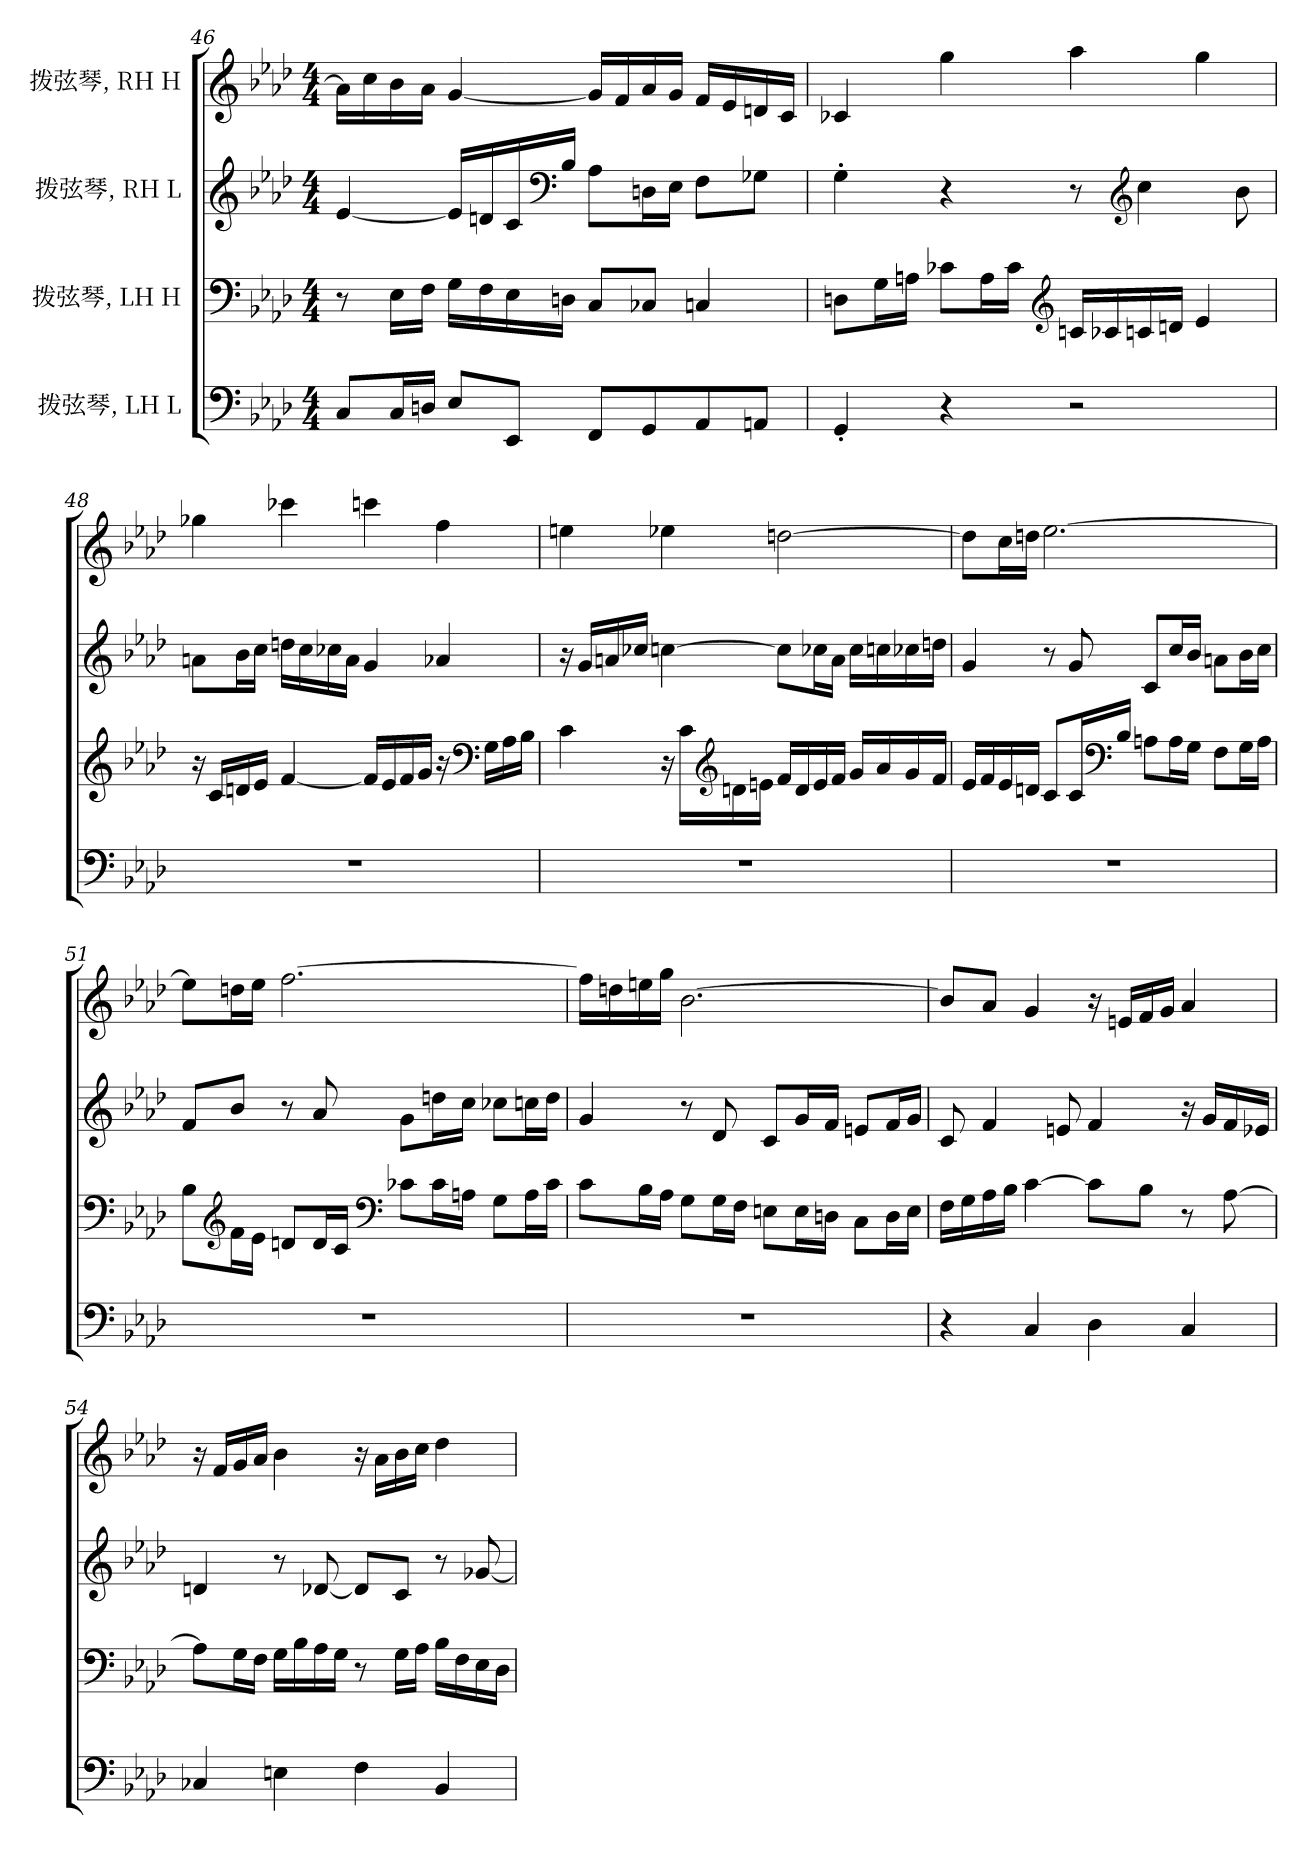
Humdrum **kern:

**kern	**kern	**kern	**kern
*part4	*part3	*part2	*part1
*staff4	*staff3	*staff2	*staff1
*I"拨弦琴, LH L	*I"拨弦琴, LH H	*I"拨弦琴, RH L	*I"拨弦琴, RH H
!!LO:LB:g=z
*clefF4	*clefF4	*clefG2	*clefG2
*k[b-e-a-d-]	*k[b-e-a-d-]	*k[b-e-a-d-]	*k[b-e-a-d-]
*M4/4	*M4/4	*M4/4	*M4/4
=46	=46	=46	=46
8C/L	8r	[4e-/	16a-\LL]
.	.	.	16cc\
16C/L	16E-\LL	.	16b-\
16Dn/JJ	16F\JJ	.	16a-\JJ
8E-/L	16G\LL	16e-/LL]	[4g/
.	16F\	16dn/	.
8EE-/J	16E-\	16c/	.
*	*	*clefF4	*
.	16Dn\JJ	16B-/JJ	.
8FF/L	8C/L	8A-\L	16g/LL]
.	.	.	16f/
8GG/	8C-X/J	16Dn\L	16a-/
.	.	16E-\JJ	16g/JJ
8AA-/	4Cn/	8F\L	16f/LL
.	.	.	16e-/
8AAn/J	.	8G-X\J	16dn/
.	.	.	16c/JJ
=47	=47	=47	=47
4GG'/	8Dn\L	4G'\	4c-X/
.	16G\L	.	.
.	16An\JJ	.	.
4r	8c-X\L	4r	4gg\
.	16A\L	.	.
.	16c-\JJ	.	.
*	*clefG2	*	*
2r	16cn/LL	8r	4aa-\
.	16c-X/	.	.
*	*	*clefG2	*
.	16cn/	4cc\	.
.	16dn/JJ	.	.
.	4e-/	.	4gg\
.	.	8b-\	.
!!LO:LB:g=z
=48	=48	=48	=48
1r	16r	8an\L	4gg-X\
.	16c/LL	.	.
.	16dn/	16b-\L	.
.	16e-/JJ	16cc\JJ	.
.	[4f/	16ddn\LL	4ccc-X\
.	.	16cc\	.
.	.	16cc-X\	.
.	.	16a\JJ	.
.	16f/LL]	4g/	4cccn\
.	16e-/	.	.
.	16f/	.	.
.	16g/JJ	.	.
.	16r	4a-X/	4ff\
*	*clefF4	*	*
.	16G\LL	.	.
.	16A-\	.	.
.	16B-\JJ	.	.
=49	=49	=49	=49
1r	4c\	16r	4een\
.	.	16g/LL	.
.	.	16an/	.
.	.	16cc-X/JJ	.
.	16r	[4ccn\	4ee-X\
.	16c\LL	.	.
*	*clefG2	*	*
.	16dn\	.	.
.	16en\JJ	.	.
.	16f/LL	8cc\L]	[2ddn\
.	16d/	.	.
.	16e/	16cc-X\L	.
.	16f/JJ	16a\JJ	.
.	16g/LL	16cc-\LL	.
.	16a-/	16ccn\	.
.	16g/	16cc-X\	.
.	16f/JJ	16ddn\JJ	.
!!LO:PB:g=z
=50	=50	=50	=50
1r	16e-/LL	4g/	8dd\L]
.	16f/	.	.
.	16e-/	.	16cc\L
.	16dn/JJ	.	16ddn\JJ
.	8c/L	8r	[2.ee-\
.	16c/L	8g/	.
*	*clefF4	*	*
.	16B-/JJ	.	.
.	8An\L	8c/L	.
.	16A\L	16cc/L	.
.	16G\JJ	16b-/JJ	.
.	8F\L	8an\L	.
.	16G\L	16b-\L	.
.	16A\JJ	16cc\JJ	.
=51	=51	=51	=51
1r	8B-\L	8f/L	8ee-\L]
*	*clefG2	*	*
.	16f\L	8b-/J	16ddn\L
.	16e-\JJ	.	16ee-\JJ
.	8dn/L	8r	[2.ff\
.	16d/L	8a-/	.
.	16c/JJ	.	.
*	*clefF4	*	*
.	8c-X\L	8g\L	.
.	16c-\L	16ddn\L	.
.	16An\JJ	16cc\JJ	.
.	8G\L	8cc-X\L	.
.	16A\L	16ccn\L	.
.	16c-\JJ	16dd\JJ	.
!!LO:LB:g=z
=52	=52	=52	=52
1r	8c\L	4g/	16ff\LL]
.	.	.	16ddn\
.	16B-\L	.	16een\
.	16A-\JJ	.	16gg\JJ
.	8G\L	8r	[2.b-\
.	16G\L	8d-/	.
.	16F\JJ	.	.
.	8En\L	8c/L	.
.	16E\L	16g/L	.
.	16Dn\JJ	16f/JJ	.
.	8C\L	8en/L	.
.	16D\L	16f/L	.
.	16E\JJ	16g/JJ	.
=53	=53	=53	=53
4r	16F\LL	8c/	8b-/L]
.	16G\	.	.
.	16A-\	4f/	8a-/J
.	16B-\JJ	.	.
4C/	[4c\	.	4g/
.	.	8en/	.
4D-\	8c\L]	4f/	16r
.	.	.	16en/LL
.	8B-\J	.	16f/
.	.	.	16g/JJ
4C/	8r	16r	4a-/
.	.	16g/LL	.
.	[8A-\	16f/	.
.	.	16e-X/JJ	.
!!LO:LB:g=z
=54	=54	=54	=54
4C-X/	8A-\L]	4dn/	16r
.	.	.	16f/LL
.	16G\L	.	16g/
.	16F\JJ	.	16a-/JJ
4En\	16G\LL	8r	4b-\
.	16B-\	.	.
.	16A-\	[8d-X/	.
.	16G\JJ	.	.
4F\	8r	8d-/L]	16r
.	.	.	16a-\LL
.	16G\LL	8c/J	16b-\
.	16A-\JJ	.	16cc\JJ
4BB-/	16B-\LL	8r	4dd-\
.	16F\	.	.
.	16E-\	[8g-X/	.
.	16D-\JJ	.	.
=	=	=	=
*-	*-	*-	*-
